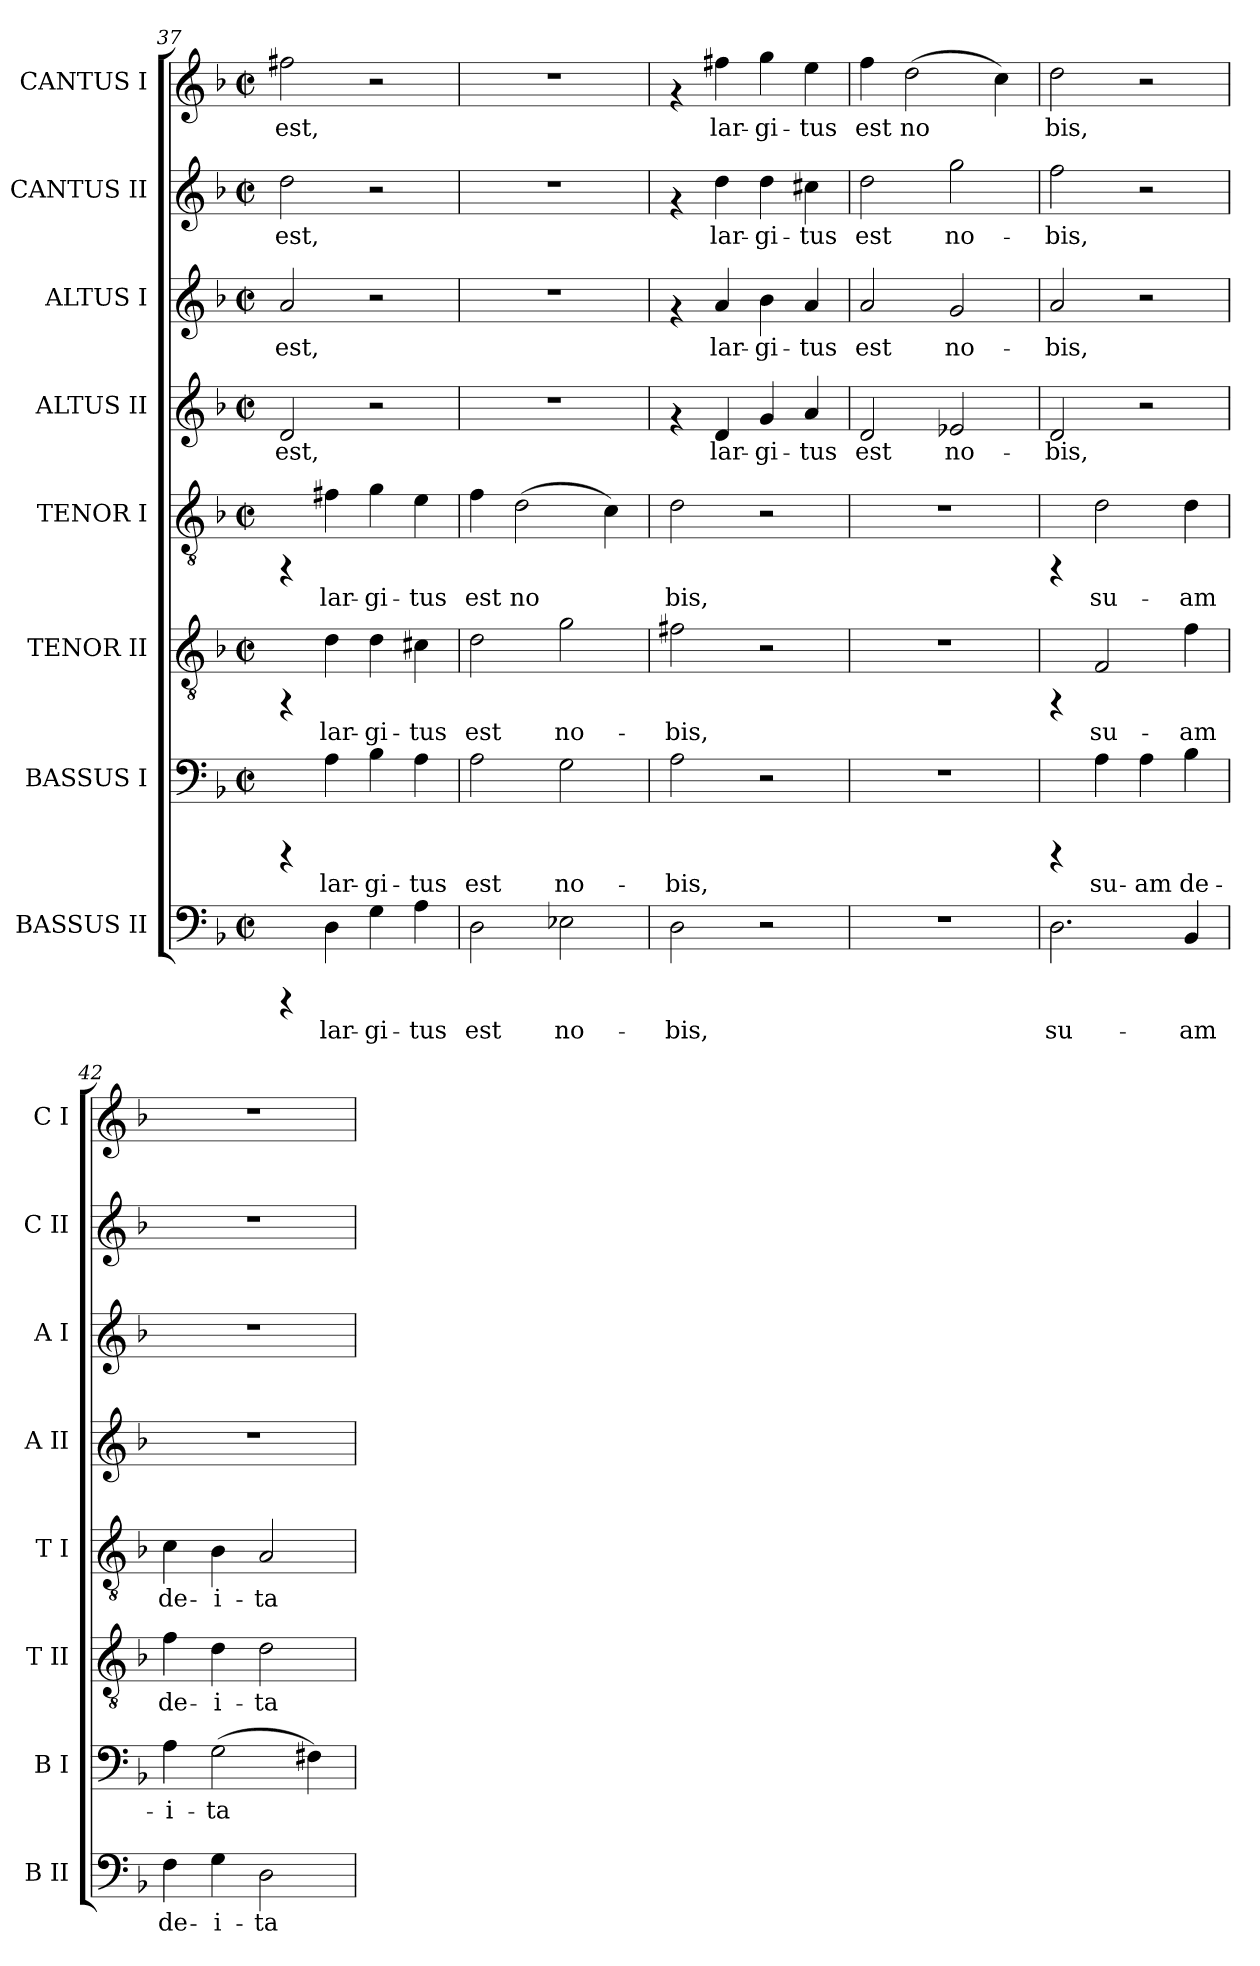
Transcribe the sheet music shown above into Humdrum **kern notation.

**kern	**text	**kern	**text	**kern	**text	**kern	**text	**kern	**text	**kern	**text	**kern	**text	**kern	**text
*part8	*part8	*part7	*part7	*part6	*part6	*part5	*part5	*part4	*part4	*part3	*part3	*part2	*part2	*part1	*part1
*staff8	*staff8	*staff7	*staff7	*staff6	*staff6	*staff5	*staff5	*staff4	*staff4	*staff3	*staff3	*staff2	*staff2	*staff1	*staff1
*I"BASSUS II	*	*I"BASSUS I	*	*I"TENOR II	*	*I"TENOR I	*	*I"ALTUS II	*	*I"ALTUS I	*	*I"CANTUS II	*	*I"CANTUS I	*
*I'B II	*	*I'B I	*	*I'T II	*	*I'T I	*	*I'A II	*	*I'A I	*	*I'C II	*	*I'C I	*
*clefF4	*	*clefF4	*	*clefGv2	*	*clefGv2	*	*clefG2	*	*clefG2	*	*clefG2	*	*clefG2	*
*k[b-]	*	*k[b-]	*	*k[b-]	*	*k[b-]	*	*k[b-]	*	*k[b-]	*	*k[b-]	*	*k[b-]	*
*F:	*	*F:	*	*F:	*	*F:	*	*F:	*	*F:	*	*F:	*	*F:	*
*M2/2	*	*M2/2	*	*M2/2	*	*M2/2	*	*M2/2	*	*M2/2	*	*M2/2	*	*M2/2	*
*met(c|)	*	*met(c|)	*	*met(c|)	*	*met(c|)	*	*met(c|)	*	*met(c|)	*	*met(c|)	*	*met(c|)	*
=37	=37	=37	=37	=37	=37	=37	=37	=37	=37	=37	=37	=37	=37	=37	=37
!	!	!	!	!	!	!	!	!	!LO:LY:b:cj	!	!LO:LY:b:cj	!	!LO:LY:b:cj	!	!LO:LY:b:cj
4rCCC	.	4rCCC	.	4rFF	.	4rFF	.	2d/	est,	2a/	est,	2dd\	est,	2ff#X\	est,
!	!LO:LY:b:cj	!	!LO:LY:b:cj	!	!LO:LY:b:cj	!	!LO:LY:b:cj	!	!	!	!	!	!	!	!
4D\	lar-	4A\	lar-	4d\	lar-	4f#X\	lar-	.	.	.	.	.	.	.	.
!	!LO:LY:b:cj	!	!LO:LY:b:cj	!	!LO:LY:b:cj	!	!LO:LY:b:cj	!	!	!	!	!	!	!	!
4G\	-gi-	4B-\	-gi-	4d\	-gi-	4g\	-gi-	2r	.	2r	.	2r	.	2r	.
!	!LO:LY:b:cj	!	!LO:LY:b:cj	!	!LO:LY:b:cj	!	!LO:LY:b:cj	!	!	!	!	!	!	!	!
4A\	-tus	4A\	-tus	4c#X\	-tus	4e\	-tus	.	.	.	.	.	.	.	.
=38	=38	=38	=38	=38	=38	=38	=38	=38	=38	=38	=38	=38	=38	=38	=38
!	!LO:LY:b:cj	!	!LO:LY:b:cj	!	!LO:LY:b:cj	!	!LO:LY:b:cj	!	!	!	!	!	!	!	!
2D\	est	2A\	est	2d\	est	4f\	est	1r	.	1r	.	1r	.	1r	.
!	!	!	!	!	!	!	!LO:LY:b:cj	!	!	!	!	!	!	!	!
.	.	.	.	.	.	(>2d\	no-	.	.	.	.	.	.	.	.
!	!LO:LY:b:cj	!	!LO:LY:b:cj	!	!LO:LY:b:cj	!	!	!	!	!	!	!	!	!	!
2E-X\	no-	2G\	no-	2g\	no-	.	.	.	.	.	.	.	.	.	.
!	!	!	!	!	!	!	!LO:LY:b:cj	!	!	!	!	!	!	!	!
.	.	.	.	.	.	4c\)	--	.	.	.	.	.	.	.	.
!!LO:PB:g=z
=39	=39	=39	=39	=39	=39	=39	=39	=39	=39	=39	=39	=39	=39	=39	=39
!	!LO:LY:b:cj	!	!LO:LY:b:cj	!	!LO:LY:b:cj	!	!LO:LY:b:cj	!	!	!	!	!	!	!	!
2D\	-bis,	2A\	-bis,	2f#X\	-bis,	2d\	-bis,	4rf	.	4rf	.	4rf	.	4rf	.
!	!	!	!	!	!	!	!	!	!LO:LY:b:cj	!	!LO:LY:b:cj	!	!LO:LY:b:cj	!	!LO:LY:b:cj
.	.	.	.	.	.	.	.	4d/	lar-	4a/	lar-	4dd\	lar-	4ff#X\	lar-
!	!	!	!	!	!	!	!	!	!LO:LY:b:cj	!	!LO:LY:b:cj	!	!LO:LY:b:cj	!	!LO:LY:b:cj
2r	.	2r	.	2r	.	2r	.	4g/	-gi-	4b-\	-gi-	4dd\	-gi-	4gg\	-gi-
!	!	!	!	!	!	!	!	!	!LO:LY:b:cj	!	!LO:LY:b:cj	!	!LO:LY:b:cj	!	!LO:LY:b:cj
.	.	.	.	.	.	.	.	4a/	-tus	4a/	-tus	4cc#X\	-tus	4ee\	-tus
=40	=40	=40	=40	=40	=40	=40	=40	=40	=40	=40	=40	=40	=40	=40	=40
!	!	!	!	!	!	!	!	!	!LO:LY:b:cj	!	!LO:LY:b:cj	!	!LO:LY:b:cj	!	!LO:LY:b:cj
1r	.	1r	.	1r	.	1r	.	2d/	est	2a/	est	2dd\	est	4ff\	est
!	!	!	!	!	!	!	!	!	!	!	!	!	!	!	!LO:LY:b:cj
.	.	.	.	.	.	.	.	.	.	.	.	.	.	(>2dd\	no-
!	!	!	!	!	!	!	!	!	!LO:LY:b:cj	!	!LO:LY:b:cj	!	!LO:LY:b:cj	!	!
.	.	.	.	.	.	.	.	2e-X/	no-	2g/	no-	2gg\	no-	.	.
!	!	!	!	!	!	!	!	!	!	!	!	!	!	!	!LO:LY:b:cj
.	.	.	.	.	.	.	.	.	.	.	.	.	.	4cc\)	--
=41	=41	=41	=41	=41	=41	=41	=41	=41	=41	=41	=41	=41	=41	=41	=41
!	!LO:LY:b:cj	!	!	!	!	!	!	!	!LO:LY:b:cj	!	!LO:LY:b:cj	!	!LO:LY:b:cj	!	!LO:LY:b:cj
2.D\	su-	4rCCC	.	4rFF	.	4rFF	.	2d/	-bis,	2a/	-bis,	2ff\	-bis,	2dd\	-bis,
!	!	!	!LO:LY:b:cj	!	!LO:LY:b:cj	!	!LO:LY:b:cj	!	!	!	!	!	!	!	!
.	.	4A\	su-	2F/	su-	2d\	su-	.	.	.	.	.	.	.	.
!	!	!	!LO:LY:b:cj	!	!	!	!	!	!	!	!	!	!	!	!
.	.	4A\	-am	.	.	.	.	2r	.	2r	.	2r	.	2r	.
!	!LO:LY:b:cj	!	!LO:LY:b:cj	!	!LO:LY:b:cj	!	!LO:LY:b:cj	!	!	!	!	!	!	!	!
4BB-/	-am	4B-\	de-	4f\	-am	4d\	-am	.	.	.	.	.	.	.	.
=42	=42	=42	=42	=42	=42	=42	=42	=42	=42	=42	=42	=42	=42	=42	=42
!	!LO:LY:b:cj	!	!LO:LY:b:cj	!	!LO:LY:b:cj	!	!LO:LY:b:cj	!	!	!	!	!	!	!	!
4F\	de-	4A\	-i-	4f\	de-	4c\	de-	1r	.	1r	.	1r	.	1r	.
!	!LO:LY:b:cj	!	!LO:LY:b:cj	!	!LO:LY:b:cj	!	!LO:LY:b:cj	!	!	!	!	!	!	!	!
4G\	-i-	(>2G\	-ta-	4d\	-i-	4B-\	-i-	.	.	.	.	.	.	.	.
!	!LO:LY:b:cj	!	!	!	!LO:LY:b:cj	!	!LO:LY:b:cj	!	!	!	!	!	!	!	!
2D\	-ta-	.	.	2d\	-ta-	2A/	-ta-	.	.	.	.	.	.	.	.
!	!	!	!LO:LY:b:cj	!	!	!	!	!	!	!	!	!	!	!	!
.	.	4F#X\)	--	.	.	.	.	.	.	.	.	.	.	.	.
=	=	=	=	=	=	=	=	=	=	=	=	=	=	=	=
*-	*-	*-	*-	*-	*-	*-	*-	*-	*-	*-	*-	*-	*-	*-	*-
